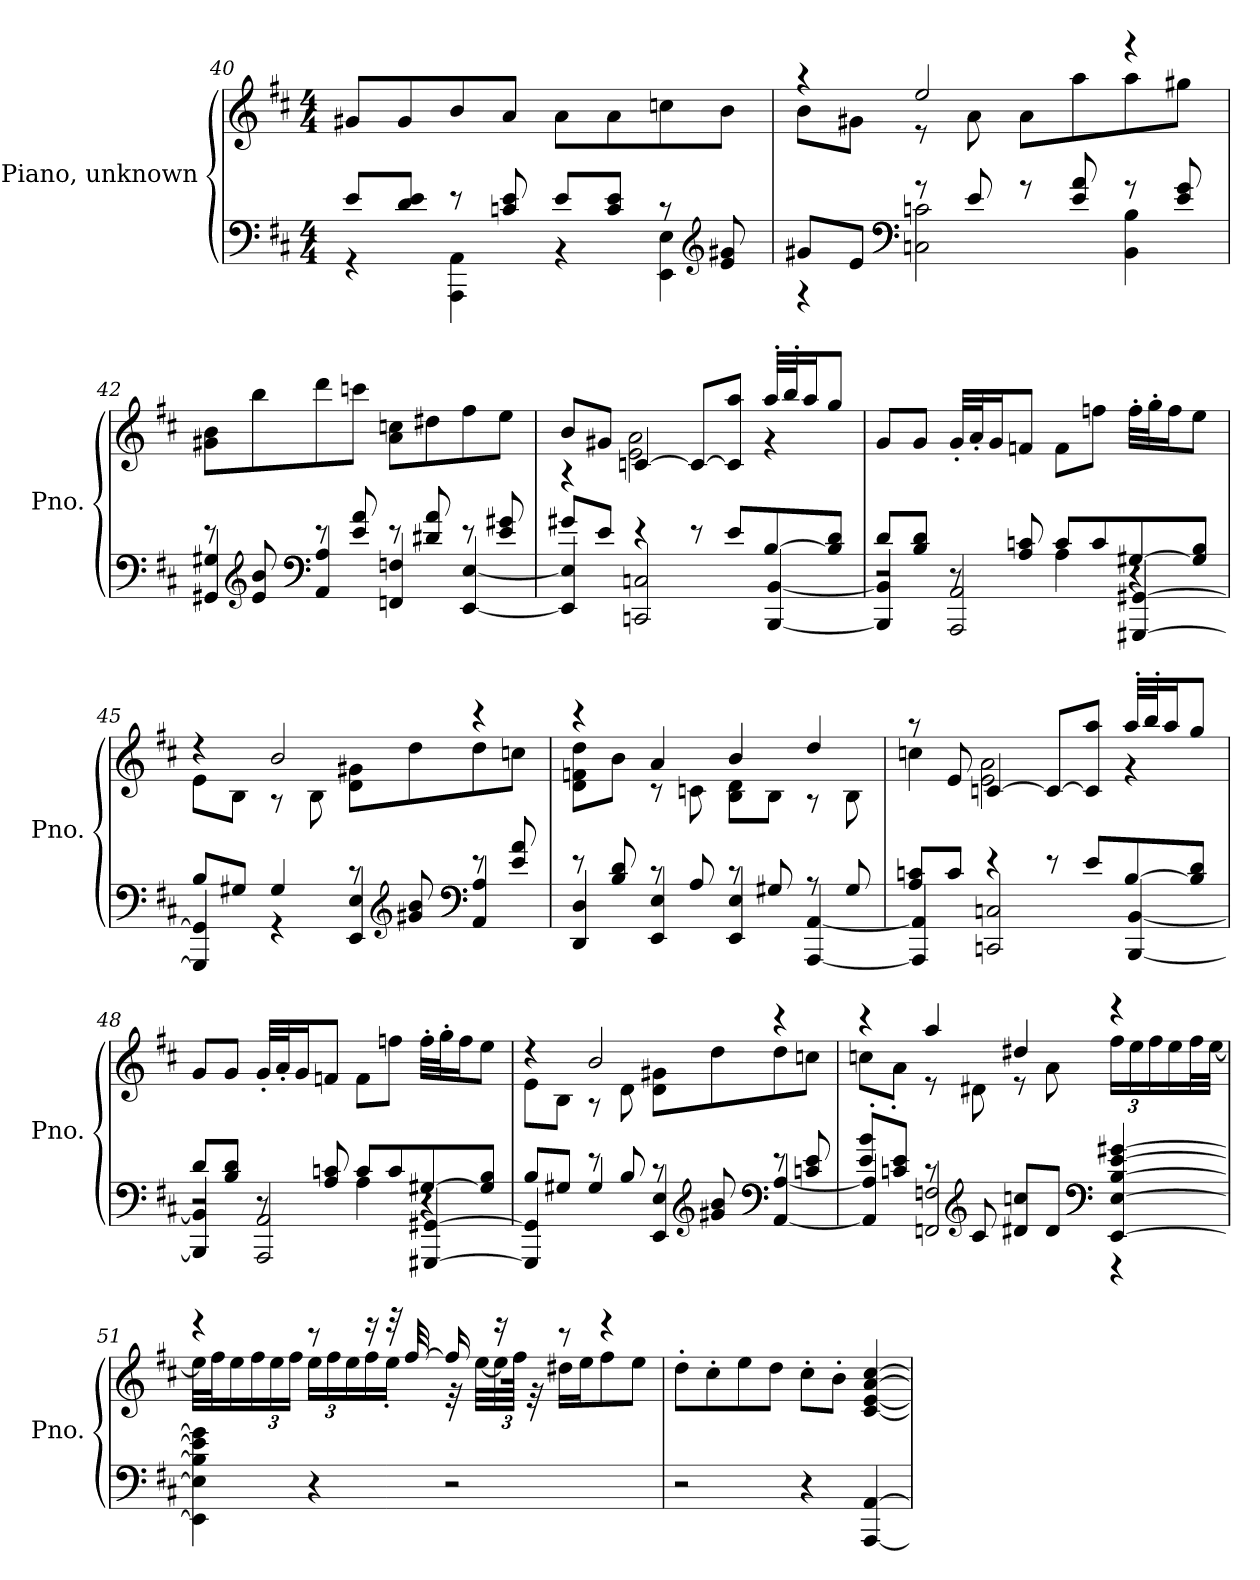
**kern	**kern
*part1	*part1
*staff2	*staff1
*I"Piano, unknown	*
*I'Pno.	*
*clefF4	*clefG2
*k[f#c#]	*k[f#c#]
*M4/4	*M4/4
=40	=40
*^	*
8e/L	4r	8g#X/L
8d/ 8e/J	.	8g#/
8r	4AAA\ 4AA\	8b/
8cn/ 8e/	.	8a/J
8e/L	4r	8a\L
8c/ 8e/J	.	8a\
8r	4EE\ 4E\	8ccn\
*clefG2	*	*
8e/ 8g#X/	.	8b\J
=41	=41	=41
*	*	*^
8g#X/L	4r	4r	8b\L
8e/J	.	.	8g#X\J
*clefF4	*	*	*
8r	2Cn\ 2cn\	2ee/	8r
8e/	.	.	8a\
8r	.	.	8a\L
8e/ 8a/	.	.	8aa\
8r	4BB\ 4B\	4r	8aa\
8e/ 8g#/	.	.	8gg#X\J
*	*	*v	*v
!!LO:LB:g=z
=42	=42	=42
8r	4GG#X/ 4G#X/	8g#X\ 8b\L
*clefG2	*	*
8e/ 8b/	.	8bb\
*clefF4	*	*
8r	4AA/ 4A/	8ddd\
8e/ 8a/	.	8cccn\J
8r	4FFn/ 4Fn/	8a\ 8ccn\L
8d#X/ 8a/	.	8dd#X\
8r	[4EE/ [4E/	8ff#\
8e/ 8g#X/	.	8ee\J
=43	=43	=43
*	*	*^
8g#X/L	4EE/] 4E/]	8b/L	4r
8e/J	.	8g#X/J	.
4r	2CCn/ 2Cn/	[4cn/	2e\ 2a\
8r	.	8c/L_	.
8e/L	.	8c/] 8aa/J	.
[8B/	[4BBB/ [4BB/	32aa'/LLL	4r
.	.	32bb'/J	.
.	.	16aa/J	.
8B/] 8d/J	.	8gg/J	.
*	*	*v	*v
!!LO:PB:g=z
=44	=44	=44
*	*^	*
8d/L	2r	4BBB/] 4BB/]	8g/L
8B/ 8d/J	.	.	8g/J
8r	.	2AAA/ 2AA/	32g'/LLL
.	.	.	32a'/J
.	.	.	16g/J
8A/ 8cn/	.	.	8fn/J
8c/L	4A\	.	8f\L
8c/	.	.	8ffn\J
[8G#X/	4r	[4GGG#X/ [4GG#X/	32ff'\LLL
.	.	.	32gg'\J
.	.	.	16ff\J
8G#/] 8B/J	.	.	8ee\J
*	*v	*v	*
=45	=45	=45
*	*	*^
8B/L	4GGG#/] 4GG#/]	4r	8e\L
8G#X/J	.	.	8B\J
4G#/	4r	2b/	8r
.	.	.	8B\
8r	4EE/ 4E/	.	8d\ 8g#X\L
*clefG2	*	*	*
8g#X/ 8b/	.	.	8dd\
*clefF4	*	*	*
8r	4AA/ 4A/	4r	8dd\
8e/ 8a/	.	.	8ccn\J
=46	=46	=46	=46
8r	4DD/ 4D/	4r	8d\ 8fn\ 8dd\L
8B/ 8d/	.	.	8b\J
8r	4EE/ 4E/	4a/	8r
8A/	.	.	8cn\
8r	4EE/ 4E/	4b/	8B\ 8d\L
8G#X/	.	.	8B\J
8r	[4AAA/ [4AA/	4dd/	8r
8G#/	.	.	8B\
!!LO:LB:g=z	!!
=47	=47	=47	=47
8A/ 8cn/L	4AAA/] 4AA/]	8r	4ccn\
8c/J	.	8e/	.
4r	2CCn/ 2Cn/	[4cn/	2e\ 2a\
8r	.	8c/L_	.
8e/L	.	8c/] 8aa/J	.
[8B/	[4BBB/ [4BB/	32aa'/LLL	4r
.	.	32bb'/J	.
.	.	16aa/J	.
8B/] 8d/J	.	8gg/J	.
*	*	*v	*v
=48	=48	=48
*	*^	*
8d/L	2r	4BBB/] 4BB/]	8g/L
8B/ 8d/J	.	.	8g/J
8r	.	2AAA/ 2AA/	32g'/LLL
.	.	.	32a'/J
.	.	.	16g/J
8A/ 8cn/	.	.	8fn/J
8c/L	4A\	.	8f\L
8c/	.	.	8ffn\J
[8G#X/	4r	[4GGG#X/ [4GG#X/	32ff'\LLL
.	.	.	32gg'\J
.	.	.	16ff\J
8G#/] 8B/J	.	.	8ee\J
*	*v	*v	*
!!LO:LB:g=z
=49	=49	=49
*	*	*^
8B/L	4GGG#/] 4GG#/]	4r	8e\L
8G#X/J	.	.	8B\J
8r	4G#/	2b/	8r
8B/	.	.	8d\
8r	4EE/ 4E/	.	8d\ 8g#X\L
*clefG2	*	*	*
8g#X/ 8b/	.	.	8dd\
*clefF4	*	*	*
8r	[4AA/ [4A/	4r	8dd\
8cn/ 8e/	.	.	8ccn\J
=50	=50	=50	=50
8e/' 8b/'L	4AA/] 4A/]	4r	8ccn\L
8cn/ 8e/J	.	.	8a'\J
8r	2FFn/ 2Fn/	4aa/	8r
*clefG2	*	*	*
8c/	.	.	8d#X\
8d#X/ 8ccn/L	.	4dd#X/	8r
8d#/J	.	.	8a\
*clefF4	*	*	*
*	*	*	*Xbrackettup
[4EE/ [4E/ [4B/ [4e/ [4g#X/	4r	4r	24ff#\LL
.	.	.	24ee\
.	.	.	24ff#\
.	.	.	16ee\
.	.	.	32ff#\L
.	.	.	[32ee\JJJ
*v	*v	*	*
!!LO:LB:g=z	!!
=51	=51	=51
4EE\] 4E\] 4B\] 4e\] 4g#\]	4r	32ee\LLL]
.	.	32ff#\J
.	.	16ee\
.	.	24ff#\
.	.	24ee\
.	.	24ff#\JJ
4r	8r	24ee\LL
.	.	24ff#\
.	.	24ee\
.	16r	16ff#\
.	32r	16ee'\JJ
.	[32ff#/	.
2r	16ff#/]	32r
.	.	[32ee\LLL
.	16r	48ee\]
.	.	96ff#\JJJk
.	.	32r
.	8r	16dd#X\LL
.	.	16ee\J
.	4r	8ff#\
.	.	8ee\J
*	*v	*v
=52	=52
2r	8dd'\L
.	8cc#'\
.	8ee\
.	8dd\J
4r	8cc#'\L
.	8b'\J
[4AAA/ [4AA/	[4c#/ [4e/ [4a/ [4cc#/
=	=
*-	*-
